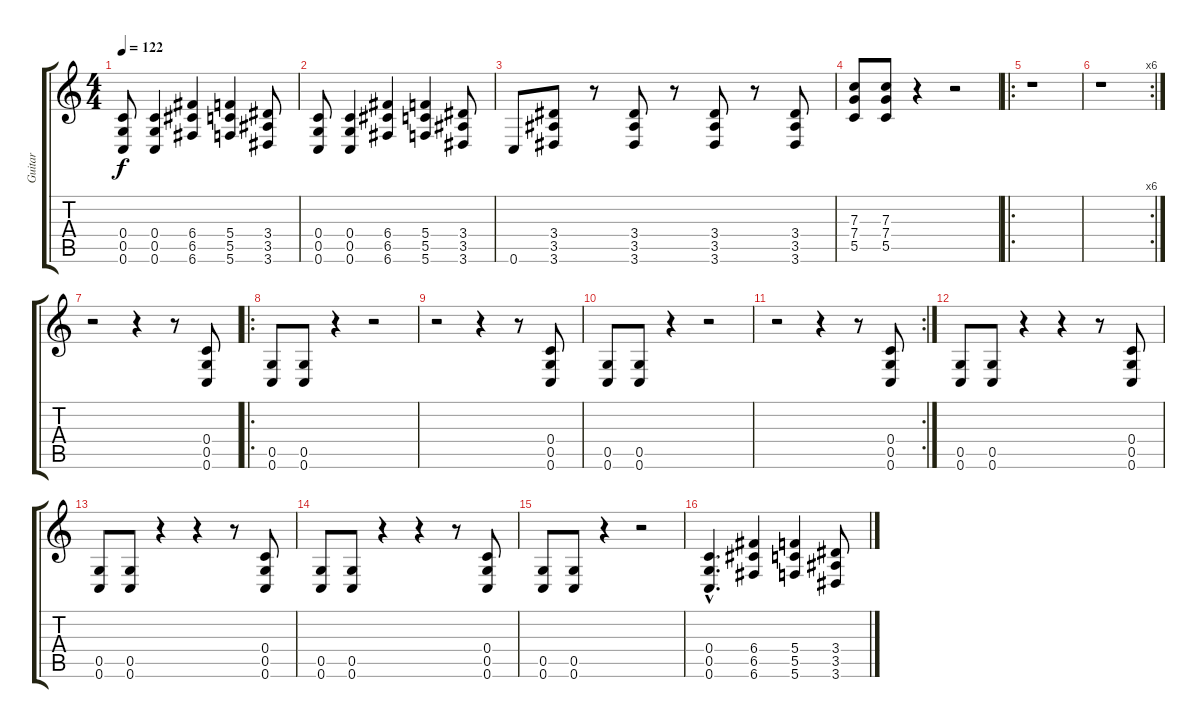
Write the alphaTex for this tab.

\track ("Guitar" "Guitar") {instrument distortionguitar}
\staff {score tabs}
\tuning (D4 A3 F3 C3 G2 C2) {hide}
\ts (4 4)
\tempo 122
\clef g2
\ks c
(0.4 0.5 0.6).8{dy f} (0.4 0.5 0.6).4 (6.4 6.5 6.6).4 (5.4 5.5 5.6).4 (3.4 3.5 3.6).8 |
(0.4 0.5 0.6).8 (0.4 0.5 0.6).4 (6.4 6.5 6.6).4 (5.4 5.5 5.6).4 (3.4 3.5 3.6).8 |
0.6.8 (3.4 3.5 3.6).8 r.8 (3.4 3.5 3.6).8 r.8 (3.4 3.5 3.6).8 r.8 (3.4 3.5 3.6).8 |
(7.3 7.4 5.5).8 (7.3 7.4 5.5).8 r.4 r.2 |
\ro
r.1 |
\rc 6
r.1 |
r.2 r.4 r.8 (0.4 0.5 0.6).8 |
\ro
(0.5 0.6).8 (0.5 0.6).8 r.4 r.2 |
r.2 r.4 r.8 (0.4 0.5 0.6).8 |
(0.5 0.6).8 (0.5 0.6).8 r.4 r.2 |
\rc 2
r.2 r.4 r.8 (0.4 0.5 0.6).8 |
(0.5 0.6).8 (0.5 0.6).8 r.4 r.4 r.8 (0.4 0.5 0.6).8 |
(0.5 0.6).8 (0.5 0.6).8 r.4 r.4 r.8 (0.4 0.5 0.6).8 |
(0.5 0.6).8 (0.5 0.6).8 r.4 r.4 r.8 (0.4 0.5 0.6).8 |
(0.5 0.6).8 (0.5 0.6).8 r.4 r.2 |
(0.4{hac} 0.5{hac} 0.6{hac}).4{d} (6.4 6.5 6.6).4 (5.4 5.5 5.6).4 (3.4 3.5 3.6).8
